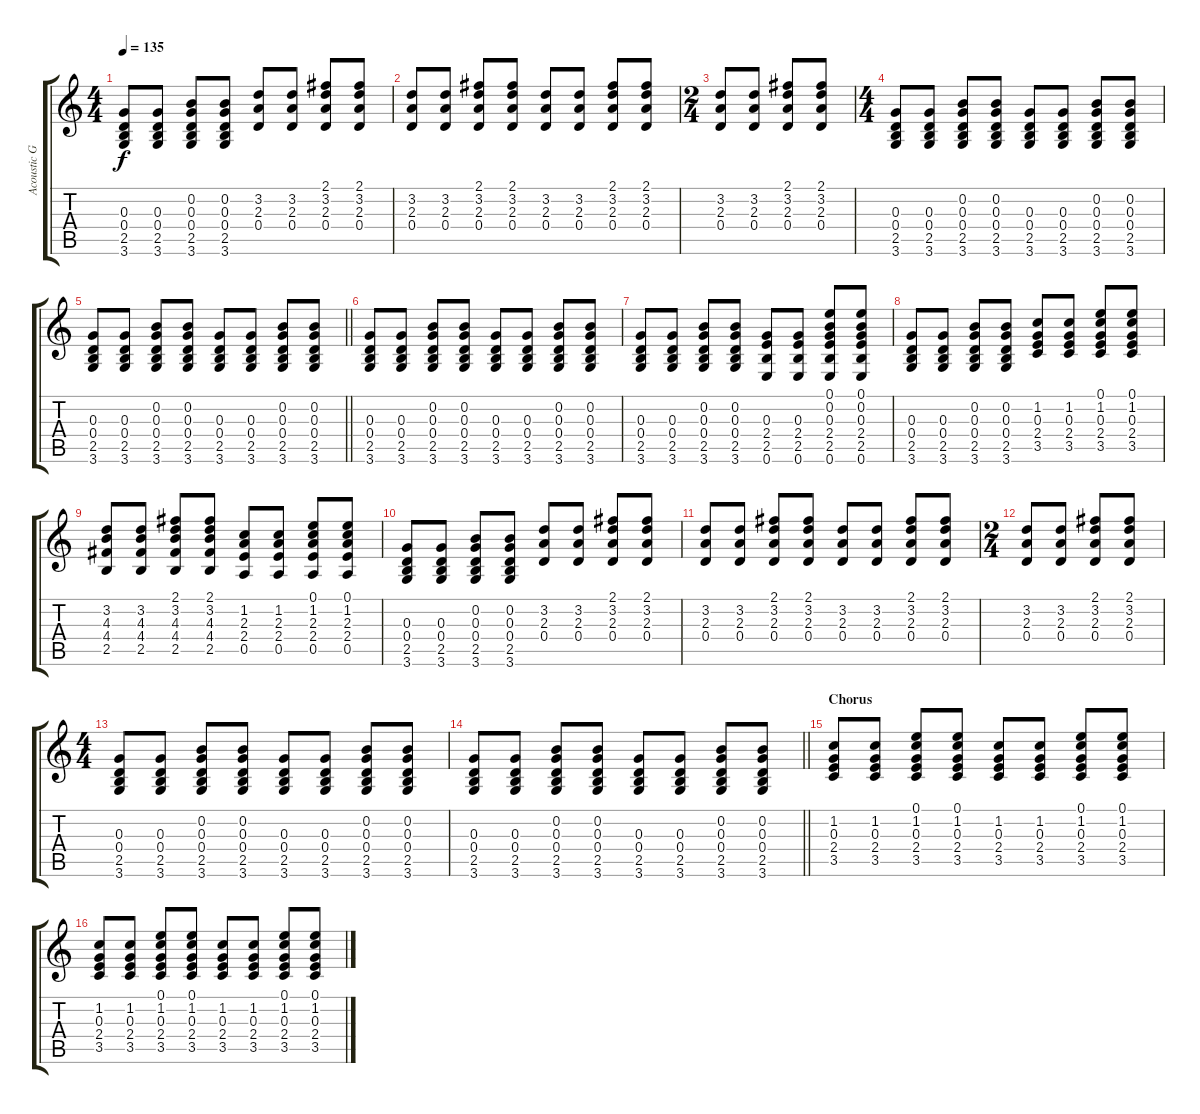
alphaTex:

\track ("Acoustic Guitar" "Acoustic G") {instrument acousticguitarsteel}
\staff {score tabs}
\tuning (E4 B3 G3 D3 A2 E2) {hide}
\ts (4 4)
\tempo 135
\clef g2
\ks c
(0.3 0.4 2.5 3.6).8{dy f} (0.3 0.4 2.5 3.6).8 (0.2 0.3 0.4 2.5 3.6).8 (0.2 0.3 0.4 2.5 3.6).8 (3.2 2.3 0.4).8 (3.2 2.3 0.4).8 (2.1 3.2 2.3 0.4).8 (2.1 3.2 2.3 0.4).8 |
(3.2 2.3 0.4).8 (3.2 2.3 0.4).8 (2.1 3.2 2.3 0.4).8 (2.1 3.2 2.3 0.4).8 (3.2 2.3 0.4).8 (3.2 2.3 0.4).8 (2.1 3.2 2.3 0.4).8 (2.1 3.2 2.3 0.4).8 |
\ts (2 4)
(3.2 2.3 0.4).8 (3.2 2.3 0.4).8 (2.1 3.2 2.3 0.4).8 (2.1 3.2 2.3 0.4).8 |
\ts (4 4)
(0.3 0.4 2.5 3.6).8 (0.3 0.4 2.5 3.6).8 (0.2 0.3 0.4 2.5 3.6).8 (0.2 0.3 0.4 2.5 3.6).8 (0.3 0.4 2.5 3.6).8 (0.3 0.4 2.5 3.6).8 (0.2 0.3 0.4 2.5 3.6).8 (0.2 0.3 0.4 2.5 3.6).8 |
\barLineRight lightlight
(0.3 0.4 2.5 3.6).8 (0.3 0.4 2.5 3.6).8 (0.2 0.3 0.4 2.5 3.6).8 (0.2 0.3 0.4 2.5 3.6).8 (0.3 0.4 2.5 3.6).8 (0.3 0.4 2.5 3.6).8 (0.2 0.3 0.4 2.5 3.6).8 (0.2 0.3 0.4 2.5 3.6).8 |
(0.3 0.4 2.5 3.6).8 (0.3 0.4 2.5 3.6).8 (0.2 0.3 0.4 2.5 3.6).8 (0.2 0.3 0.4 2.5 3.6).8 (0.3 0.4 2.5 3.6).8 (0.3 0.4 2.5 3.6).8 (0.2 0.3 0.4 2.5 3.6).8 (0.2 0.3 0.4 2.5 3.6).8 |
(0.3 0.4 2.5 3.6).8 (0.3 0.4 2.5 3.6).8 (0.2 0.3 0.4 2.5 3.6).8 (0.2 0.3 0.4 2.5 3.6).8 (0.3 2.4 2.5 0.6).8 (0.3 2.4 2.5 0.6).8 (0.1 0.2 0.3 2.4 2.5 0.6).8 (0.1 0.2 0.3 2.4 2.5 0.6).8 |
(0.3 0.4 2.5 3.6).8 (0.3 0.4 2.5 3.6).8 (0.2 0.3 0.4 2.5 3.6).8 (0.2 0.3 0.4 2.5 3.6).8 (1.2 0.3 2.4 3.5).8 (1.2 0.3 2.4 3.5).8 (0.1 1.2 0.3 2.4 3.5).8 (0.1 1.2 0.3 2.4 3.5).8 |
(3.2 4.3 4.4 2.5).8 (3.2 4.3 4.4 2.5).8 (2.1 3.2 4.3 4.4 2.5).8 (2.1 3.2 4.3 4.4 2.5).8 (1.2 2.3 2.4 0.5).8 (1.2 2.3 2.4 0.5).8 (0.1 1.2 2.3 2.4 0.5).8 (0.1 1.2 2.3 2.4 0.5).8 |
(0.3 0.4 2.5 3.6).8 (0.3 0.4 2.5 3.6).8 (0.2 0.3 0.4 2.5 3.6).8 (0.2 0.3 0.4 2.5 3.6).8 (3.2 2.3 0.4).8 (3.2 2.3 0.4).8 (2.1 3.2 2.3 0.4).8 (2.1 3.2 2.3 0.4).8 |
(3.2 2.3 0.4).8 (3.2 2.3 0.4).8 (2.1 3.2 2.3 0.4).8 (2.1 3.2 2.3 0.4).8 (3.2 2.3 0.4).8 (3.2 2.3 0.4).8 (2.1 3.2 2.3 0.4).8 (2.1 3.2 2.3 0.4).8 |
\ts (2 4)
(3.2 2.3 0.4).8 (3.2 2.3 0.4).8 (2.1 3.2 2.3 0.4).8 (2.1 3.2 2.3 0.4).8 |
\ts (4 4)
(0.3 0.4 2.5 3.6).8 (0.3 0.4 2.5 3.6).8 (0.2 0.3 0.4 2.5 3.6).8 (0.2 0.3 0.4 2.5 3.6).8 (0.3 0.4 2.5 3.6).8 (0.3 0.4 2.5 3.6).8 (0.2 0.3 0.4 2.5 3.6).8 (0.2 0.3 0.4 2.5 3.6).8 |
\barLineRight lightlight
(0.3 0.4 2.5 3.6).8 (0.3 0.4 2.5 3.6).8 (0.2 0.3 0.4 2.5 3.6).8 (0.2 0.3 0.4 2.5 3.6).8 (0.3 0.4 2.5 3.6).8 (0.3 0.4 2.5 3.6).8 (0.2 0.3 0.4 2.5 3.6).8 (0.2 0.3 0.4 2.5 3.6).8 |
\section ("" "Chorus")
(1.2 0.3 2.4 3.5).8 (1.2 0.3 2.4 3.5).8 (0.1 1.2 0.3 2.4 3.5).8 (0.1 1.2 0.3 2.4 3.5).8 (1.2 0.3 2.4 3.5).8 (1.2 0.3 2.4 3.5).8 (0.1 1.2 0.3 2.4 3.5).8 (0.1 1.2 0.3 2.4 3.5).8 |
(1.2 0.3 2.4 3.5).8 (1.2 0.3 2.4 3.5).8 (0.1 1.2 0.3 2.4 3.5).8 (0.1 1.2 0.3 2.4 3.5).8 (1.2 0.3 2.4 3.5).8 (1.2 0.3 2.4 3.5).8 (0.1 1.2 0.3 2.4 3.5).8 (0.1 1.2 0.3 2.4 3.5).8
